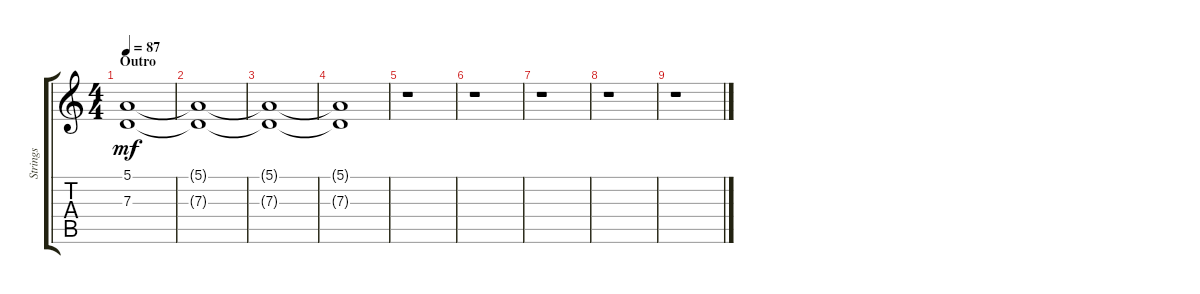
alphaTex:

\track ("Strings" "Strings") {instrument stringensemble2}
\staff {score tabs}
\tuning (E4 B3 G3 D3 A2 E2) {hide}
\ts (4 4)
\section ("" "Outro")
\tempo 87
\clef g2
\ks c
(5.1 7.3).1{dy mf} |
(5.1{t} 7.3{t}).1 |
(5.1{t} 7.3{t}).1 |
(5.1{t} 7.3{t}).1 |
r.1 |
r.1 |
r.1 |
r.1 |
r.1
